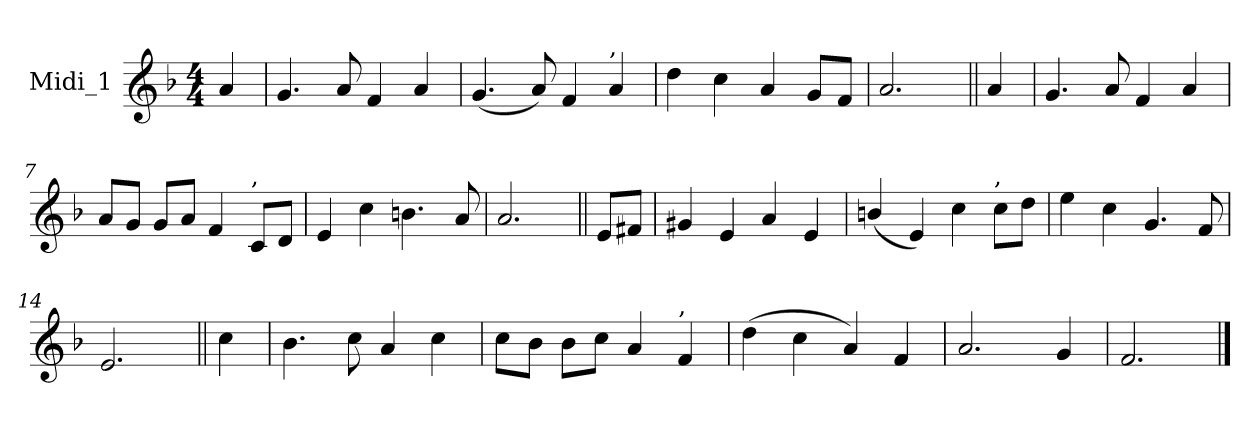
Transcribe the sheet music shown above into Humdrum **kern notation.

**kern
*part1
*staff1
*I"Midi_1
*clefG2
*k[b-]
*F:
*M4/4
=
4a
=1
4.g
8a
4f
4a
=2
(<4.g
8a)
4f
!LO:TX:a:t=,
4a
=3
4dd
4cc
4a
8gL
8fJ
=4
2.a
!!LO:LB:g=z
=5||
4a
=6
4.g
8a
4f
4a
=7
8aL
8gJ
8gL
8aJ
4f
!LO:TX:a:t=,
8cL
8dJ
=8
4e
4cc
4.bn
8a
=9
2.a
!!LO:LB:g=z
=10||
8eL
8f#XJ
=11
4g#X
4e
4a
4e
=12
(4bn/
4e)
4cc
!LO:TX:a:t=,
8ccL
8ddJ
=13
4ee
4cc
4.g
8f
=14
2.e
!!LO:LB:g=z
=15||
4cc
=16
4.b-
8cc
4a
4cc
=17
8ccL
8b-J
8b-L
8ccJ
4a
!LO:TX:a:t=,
4f
=18
(>4dd
4cc
4a)
4f
=19
2.a
4g
=20
2.f
==
*-
